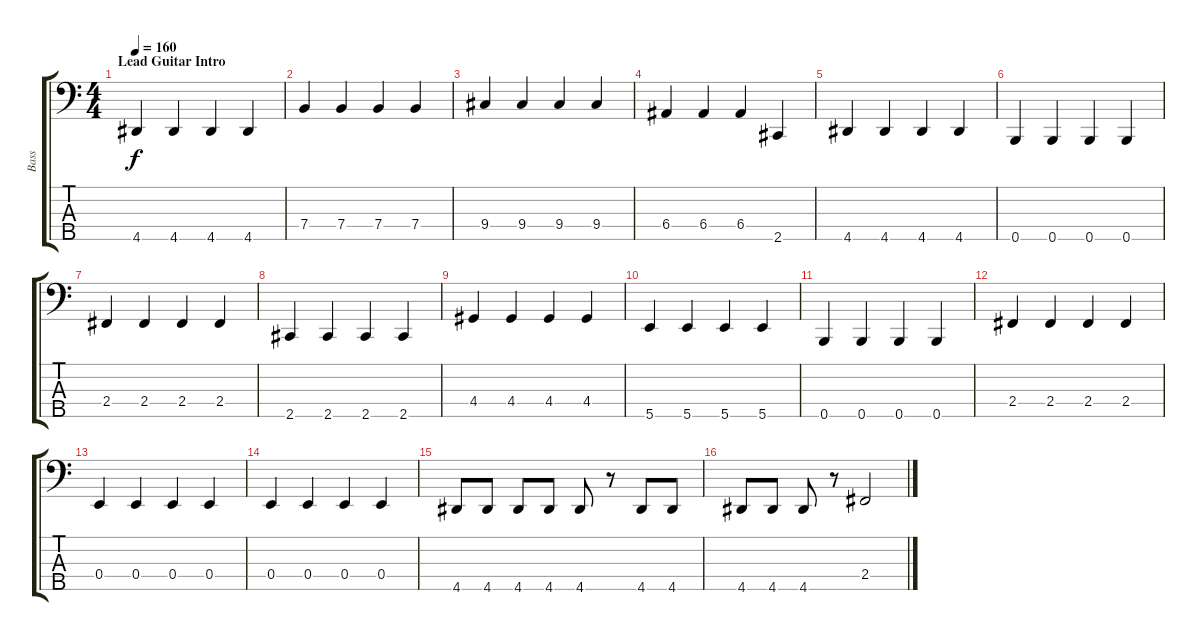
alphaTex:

\track ("Bass" "Bass") {instrument electricbassfinger}
\staff {score tabs}
\tuning (G2 D2 A1 E1 B0) {hide}
\ts (4 4)
\section ("" "Lead Guitar Intro")
\tempo 160
\clef f4
\ks c
4.5.4{dy f} 4.5.4 4.5.4 4.5.4 |
7.4.4 7.4.4 7.4.4 7.4.4 |
9.4.4 9.4.4 9.4.4 9.4.4 |
6.4.4 6.4.4 6.4.4 2.5.4 |
4.5.4 4.5.4 4.5.4 4.5.4 |
0.5.4 0.5.4 0.5.4 0.5.4 |
2.4.4 2.4.4 2.4.4 2.4.4 |
2.5.4 2.5.4 2.5.4 2.5.4 |
4.4.4 4.4.4 4.4.4 4.4.4 |
5.5.4 5.5.4 5.5.4 5.5.4 |
0.5.4 0.5.4 0.5.4 0.5.4 |
2.4.4 2.4.4 2.4.4 2.4.4 |
0.4.4 0.4.4 0.4.4 0.4.4 |
0.4.4 0.4.4 0.4.4 0.4.4 |
4.5.8 4.5.8 4.5.8 4.5.8 4.5.8 r.8 4.5.8 4.5.8 |
4.5.8 4.5.8 4.5.8 r.8 2.4.2
